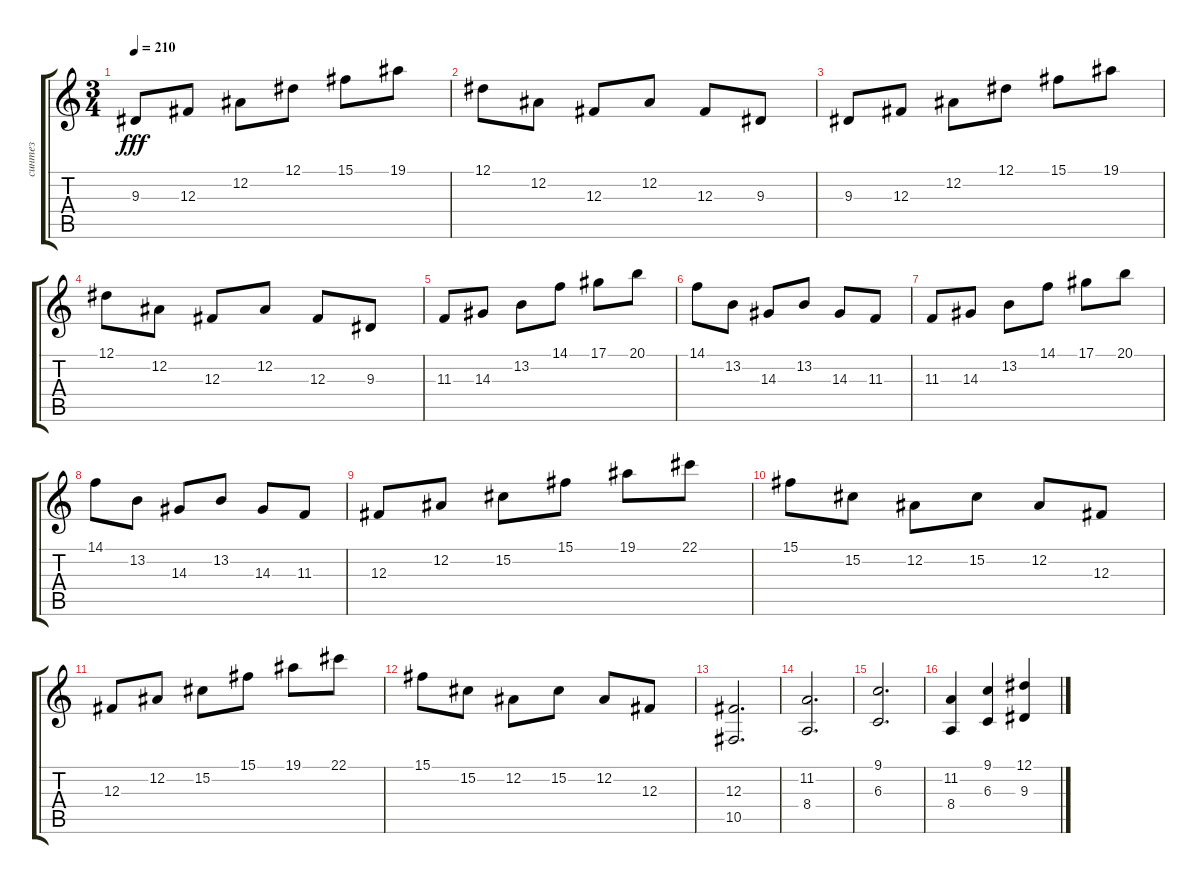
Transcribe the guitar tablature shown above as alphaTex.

\track ("синтез" "синтез") {instrument stringensemble1}
\staff {score tabs}
\tuning (Eb4 Bb3 Gb3 Db3 Ab2 Eb2) {hide}
\ts (3 4)
\tempo 210
\clef g2
\ks c
9.3.8{dy fff} 12.3.8 12.2.8 12.1.8 15.1.8 19.1.8 |
12.1.8 12.2.8 12.3.8 12.2.8 12.3.8 9.3.8 |
9.3.8 12.3.8 12.2.8 12.1.8 15.1.8 19.1.8 |
12.1.8 12.2.8 12.3.8 12.2.8 12.3.8 9.3.8 |
11.3.8 14.3.8 13.2.8 14.1.8 17.1.8 20.1.8 |
14.1.8 13.2.8 14.3.8 13.2.8 14.3.8 11.3.8 |
11.3.8 14.3.8 13.2.8 14.1.8 17.1.8 20.1.8 |
14.1.8 13.2.8 14.3.8 13.2.8 14.3.8 11.3.8 |
12.3.8 12.2.8 15.2.8 15.1.8 19.1.8 22.1.8 |
15.1.8 15.2.8 12.2.8 15.2.8 12.2.8 12.3.8 |
12.3.8 12.2.8 15.2.8 15.1.8 19.1.8 22.1.8 |
15.1.8 15.2.8 12.2.8 15.2.8 12.2.8 12.3.8 |
(12.3 10.5).2{d} |
(11.2 8.4).2{d} |
(9.1 6.3).2{d} |
(11.2 8.4).4 (9.1 6.3).4 (12.1 9.3).4
